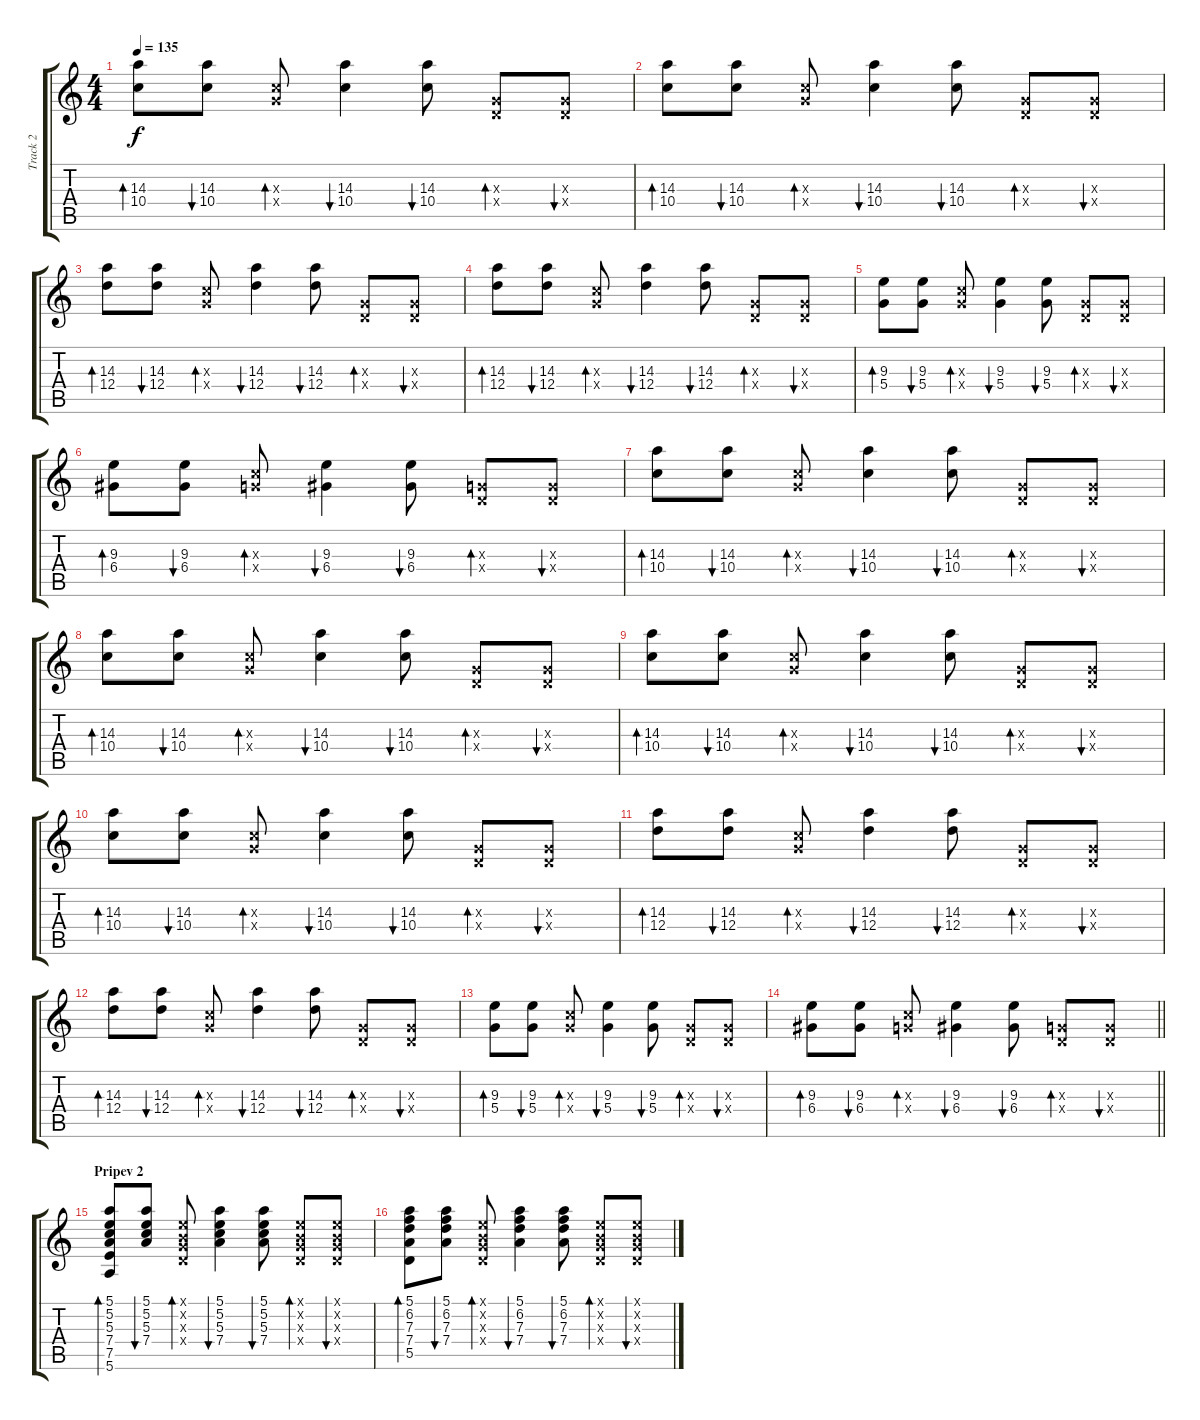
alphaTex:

\track ("Track 2" "Track 2") {instrument acousticguitarsteel}
\staff {score tabs}
\tuning (E4 B3 G3 D3 A2 E2) {hide}
\ts (4 4)
\tempo 135
\clef g2
\ks c
(14.3 10.4).8{bd 60 dy f} (14.3 10.4).8{bu 60} (0.3{x} 10.4{x}).8{bd 60} (14.3 10.4).4{bu 60} (14.3 10.4).8{bu 60} (0.3{x} 0.4{x}).8{bd 60} (0.3{x} 0.4{x}).8{bu 60} |
(14.3 10.4).8{bd 60} (14.3 10.4).8{bu 60} (0.3{x} 10.4{x}).8{bd 60} (14.3 10.4).4{bu 60} (14.3 10.4).8{bu 60} (0.3{x} 0.4{x}).8{bd 60} (0.3{x} 0.4{x}).8{bu 60} |
(14.3 12.4).8{bd 60} (14.3 12.4).8{bu 60} (0.3{x} 10.4{x}).8{bd 60} (14.3 12.4).4{bu 60} (14.3 12.4).8{bu 60} (0.3{x} 0.4{x}).8{bd 60} (0.3{x} 0.4{x}).8{bu 60} |
(14.3 12.4).8{bd 60} (14.3 12.4).8{bu 60} (0.3{x} 10.4{x}).8{bd 60} (14.3 12.4).4{bu 60} (14.3 12.4).8{bu 60} (0.3{x} 0.4{x}).8{bd 60} (0.3{x} 0.4{x}).8{bu 60} |
(9.3 5.4).8{bd 60} (9.3 5.4).8{bu 60} (0.3{x} 10.4{x}).8{bd 60} (9.3 5.4).4{bu 60} (9.3 5.4).8{bu 60} (0.3{x} 0.4{x}).8{bd 60} (0.3{x} 0.4{x}).8{bu 60} |
(9.3 6.4).8{bd 60} (9.3 6.4).8{bu 60} (0.3{x} 10.4{x}).8{bd 60} (9.3 6.4).4{bu 60} (9.3 6.4).8{bu 60} (0.3{x} 0.4{x}).8{bd 60} (0.3{x} 0.4{x}).8{bu 60} |
(14.3 10.4).8{bd 60} (14.3 10.4).8{bu 60} (0.3{x} 10.4{x}).8{bd 60} (14.3 10.4).4{bu 60} (14.3 10.4).8{bu 60} (0.3{x} 0.4{x}).8{bd 60} (0.3{x} 0.4{x}).8{bu 60} |
(14.3 10.4).8{bd 60} (14.3 10.4).8{bu 60} (0.3{x} 10.4{x}).8{bd 60} (14.3 10.4).4{bu 60} (14.3 10.4).8{bu 60} (0.3{x} 0.4{x}).8{bd 60} (0.3{x} 0.4{x}).8{bu 60} |
(14.3 10.4).8{bd 60} (14.3 10.4).8{bu 60} (0.3{x} 10.4{x}).8{bd 60} (14.3 10.4).4{bu 60} (14.3 10.4).8{bu 60} (0.3{x} 0.4{x}).8{bd 60} (0.3{x} 0.4{x}).8{bu 60} |
(14.3 10.4).8{bd 60} (14.3 10.4).8{bu 60} (0.3{x} 10.4{x}).8{bd 60} (14.3 10.4).4{bu 60} (14.3 10.4).8{bu 60} (0.3{x} 0.4{x}).8{bd 60} (0.3{x} 0.4{x}).8{bu 60} |
(14.3 12.4).8{bd 60} (14.3 12.4).8{bu 60} (0.3{x} 10.4{x}).8{bd 60} (14.3 12.4).4{bu 60} (14.3 12.4).8{bu 60} (0.3{x} 0.4{x}).8{bd 60} (0.3{x} 0.4{x}).8{bu 60} |
(14.3 12.4).8{bd 60} (14.3 12.4).8{bu 60} (0.3{x} 10.4{x}).8{bd 60} (14.3 12.4).4{bu 60} (14.3 12.4).8{bu 60} (0.3{x} 0.4{x}).8{bd 60} (0.3{x} 0.4{x}).8{bu 60} |
(9.3 5.4).8{bd 60} (9.3 5.4).8{bu 60} (0.3{x} 10.4{x}).8{bd 60} (9.3 5.4).4{bu 60} (9.3 5.4).8{bu 60} (0.3{x} 0.4{x}).8{bd 60} (0.3{x} 0.4{x}).8{bu 60} |
\barLineRight lightlight
(9.3 6.4).8{bd 60} (9.3 6.4).8{bu 60} (0.3{x} 10.4{x}).8{bd 60} (9.3 6.4).4{bu 60} (9.3 6.4).8{bu 60} (0.3{x} 0.4{x}).8{bd 60} (0.3{x} 0.4{x}).8{bu 60} |
\section ("" "Pripev 2")
(5.1 5.2 5.3 7.4 7.5 5.6).8{bd 60} (5.1 5.2 5.3 7.4).8{bu 60} (0.1{x} 0.2{x} 0.3{x} 0.4{x}).8{bd 60} (5.1 5.2 5.3 7.4).4{bu 60} (5.1 5.2 5.3 7.4).8{bu 60} (0.1{x} 0.2{x} 0.3{x} 0.4{x}).8{bd 60} (0.1{x} 0.2{x} 0.3{x} 0.4{x}).8{bu 60} |
(5.1 6.2 7.3 7.4 5.5).8{bd 60} (5.1 6.2 7.3 7.4).8{bu 60} (0.1{x} 0.2{x} 0.3{x} 0.4{x}).8{bd 60} (5.1 6.2 7.3 7.4).4{bu 60} (5.1 6.2 7.3 7.4).8{bu 60} (0.1{x} 0.2{x} 0.3{x} 0.4{x}).8{bd 60} (0.1{x} 0.2{x} 0.3{x} 0.4{x}).8{bu 60}
